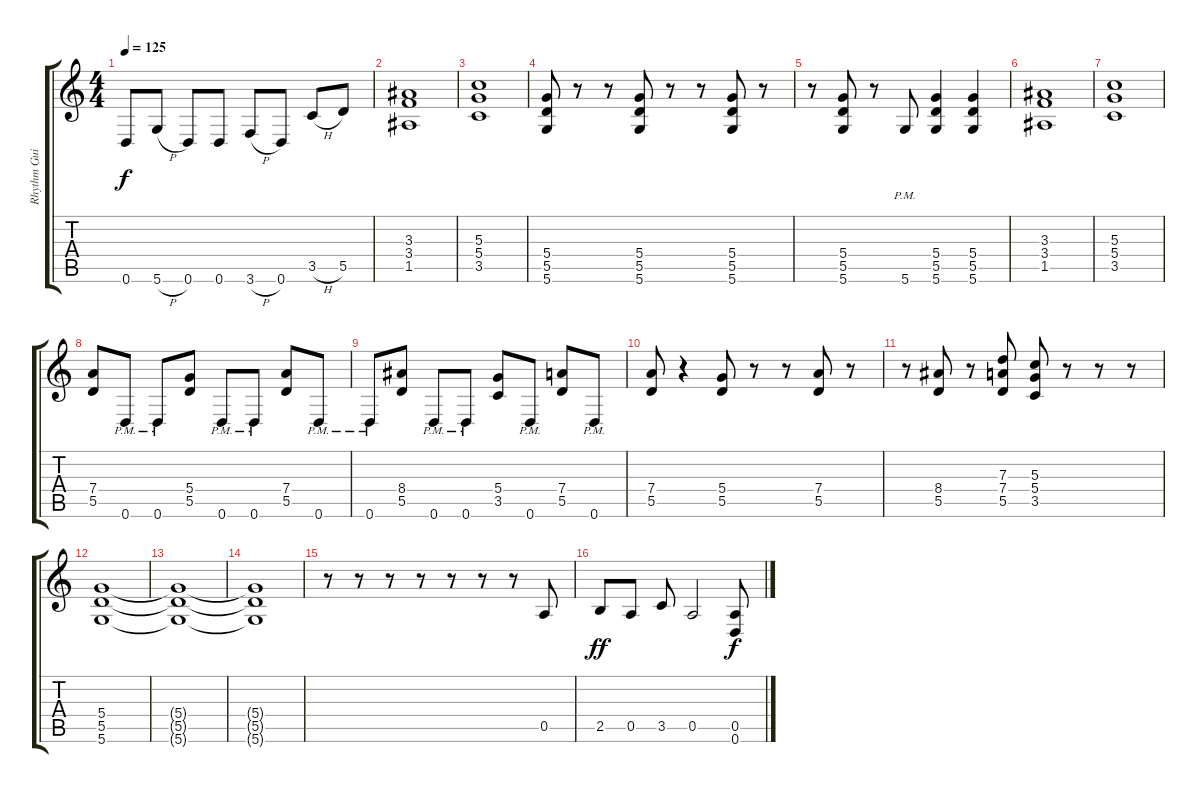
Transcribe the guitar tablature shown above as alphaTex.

\track ("Rhythm Guitar" "Rhythm Gui") {instrument distortionguitar}
\staff {score tabs}
\tuning (E4 B3 G3 D3 A2 D2) {hide}
\ts (4 4)
\tempo 125
\clef g2
\ks c
0.6.8{dy f} 5.6{h}.8 0.6.8 0.6.8 3.6{h}.8 0.6.8 3.5{h}.8 5.5.8 |
(3.3 3.4 1.5).1 |
(5.3 5.4 3.5).1 |
(5.4 5.5 5.6).8 r.8 r.8 (5.4 5.5 5.6).8 r.8 r.8 (5.4 5.5 5.6).8 r.8 |
r.8 (5.4 5.5 5.6).8 r.8 5.6{pm}.8 (5.4 5.5 5.6).4 (5.4 5.5 5.6).4 |
(3.3 3.4 1.5).1 |
(5.3 5.4 3.5).1 |
(7.4 5.5).8 0.6{pm}.8 0.6{pm}.8 (5.4 5.5).8 0.6{pm}.8 0.6{pm}.8 (7.4 5.5).8 0.6{pm}.8 |
0.6{pm}.8 (8.4 5.5).8 0.6{pm}.8 0.6{pm}.8 (5.4 3.5).8 0.6{pm}.8 (7.4 5.5).8 0.6{pm}.8 |
(7.4 5.5).8 r.4 (5.4 5.5).8 r.8 r.8 (7.4 5.5).8 r.8 |
r.8 (8.4 5.5).8 r.8 (7.3 7.4 5.5).8 (5.3 5.4 3.5).8 r.8 r.8 r.8 |
(5.4 5.5 5.6).1 |
(5.4{t} 5.5{t} 5.6{t}).1 |
(5.4{t} 5.5{t} 5.6{t}).1 |
r.8 r.8 r.8 r.8 r.8 r.8 r.8 0.5.8 |
2.5.8{dy ff} 0.5.8 3.5.8 0.5.2 (0.5 0.6).8{dy f}
